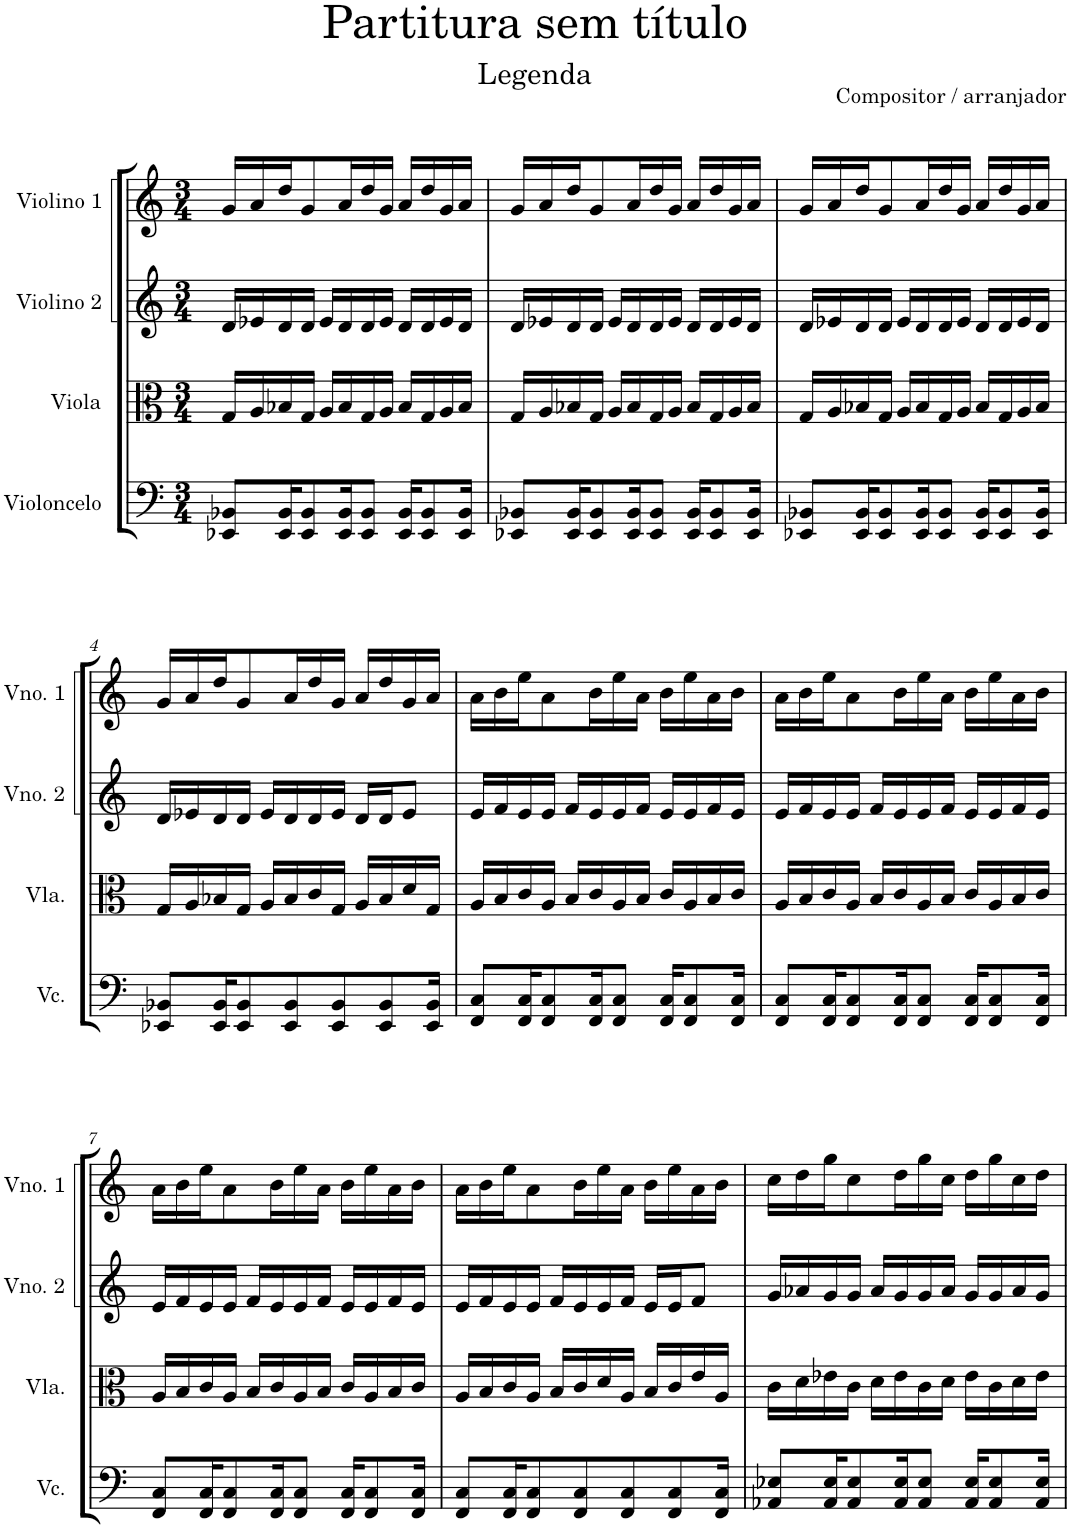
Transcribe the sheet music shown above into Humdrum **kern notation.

**kern	**kern	**kern	**kern
*part4	*part3	*part2	*part1
*staff4	*staff3	*staff2	*staff1
*I"Violoncelo	*I"Viola	*I"Violino 2	*I"Violino 1
*I'Vc.	*I'Vla.	*I'Vno. 2	*I'Vno. 1
*clefF4	*clefC3	*clefG2	*clefG2
*k[]	*k[]	*k[]	*k[]
*M3/4	*M3/4	*M3/4	*M3/4
=1	=1	=1	=1
8EE-X/ 8BB-X/L	16G/LL	16d/LL	16g/LL
.	16A/	16e-X/	16a/
16EE-/ 16BB-/K	16B-X/	16d/	16dd/J
8EE-/ 8BB-/	16G/JJ	16d/JJ	8g/
.	16A/LL	16e-/LL	.
16EE-/ 16BB-/K	16B-/	16d/	16a/L
8EE-/ 8BB-/J	16G/	16d/	16dd/
.	16A/JJ	16e-/JJ	16g/JJ
16EE-/ 16BB-/KL	16B-/LL	16d/LL	16a/LL
8EE-/ 8BB-/	16G/	16d/	16dd/
.	16A/	16e-/	16g/
16EE-/ 16BB-/Jk	16B-/JJ	16d/JJ	16a/JJ
=2	=2	=2	=2
8EE-X/ 8BB-X/L	16G/LL	16d/LL	16g/LL
.	16A/	16e-X/	16a/
16EE-/ 16BB-/K	16B-X/	16d/	16dd/J
8EE-/ 8BB-/	16G/JJ	16d/JJ	8g/
.	16A/LL	16e-/LL	.
16EE-/ 16BB-/K	16B-/	16d/	16a/L
8EE-/ 8BB-/J	16G/	16d/	16dd/
.	16A/JJ	16e-/JJ	16g/JJ
16EE-/ 16BB-/KL	16B-/LL	16d/LL	16a/LL
8EE-/ 8BB-/	16G/	16d/	16dd/
.	16A/	16e-/	16g/
16EE-/ 16BB-/Jk	16B-/JJ	16d/JJ	16a/JJ
=3	=3	=3	=3
8EE-X/ 8BB-X/L	16G/LL	16d/LL	16g/LL
.	16A/	16e-X/	16a/
16EE-/ 16BB-/K	16B-X/	16d/	16dd/J
8EE-/ 8BB-/	16G/JJ	16d/JJ	8g/
.	16A/LL	16e-/LL	.
16EE-/ 16BB-/K	16B-/	16d/	16a/L
8EE-/ 8BB-/J	16G/	16d/	16dd/
.	16A/JJ	16e-/JJ	16g/JJ
16EE-/ 16BB-/KL	16B-/LL	16d/LL	16a/LL
8EE-/ 8BB-/	16G/	16d/	16dd/
.	16A/	16e-/	16g/
16EE-/ 16BB-/Jk	16B-/JJ	16d/JJ	16a/JJ
!!LO:LB:g=z
=4	=4	=4	=4
8EE-X/ 8BB-X/L	16G/LL	16d/LL	16g/LL
.	16A/	16e-X/	16a/
16EE-/ 16BB-/K	16B-X/	16d/	16dd/J
8EE-/ 8BB-/	16G/JJ	16d/JJ	8g/
.	16A/LL	16e-/LL	.
8EE-/ 8BB-/	16B-/	16d/	16a/L
.	16c/	16d/	16dd/
8EE-/ 8BB-/	16G/JJ	16e-/JJ	16g/JJ
.	16A/LL	16d/LL	16a/LL
8EE-/ 8BB-/	16B-/	16d/J	16dd/
.	16d/	8e-/J	16g/
16EE-/ 16BB-/Jk	16G/JJ	.	16a/JJ
=5	=5	=5	=5
8FF/ 8C/L	16A/LL	16e/LL	16a\LL
.	16B/	16f/	16b\
16FF/ 16C/K	16c/	16e/	16ee\J
8FF/ 8C/	16A/JJ	16e/JJ	8a\
.	16B/LL	16f/LL	.
16FF/ 16C/K	16c/	16e/	16b\L
8FF/ 8C/J	16A/	16e/	16ee\
.	16B/JJ	16f/JJ	16a\JJ
16FF/ 16C/KL	16c/LL	16e/LL	16b\LL
8FF/ 8C/	16A/	16e/	16ee\
.	16B/	16f/	16a\
16FF/ 16C/Jk	16c/JJ	16e/JJ	16b\JJ
=6	=6	=6	=6
8FF/ 8C/L	16A/LL	16e/LL	16a\LL
.	16B/	16f/	16b\
16FF/ 16C/K	16c/	16e/	16ee\J
8FF/ 8C/	16A/JJ	16e/JJ	8a\
.	16B/LL	16f/LL	.
16FF/ 16C/K	16c/	16e/	16b\L
8FF/ 8C/J	16A/	16e/	16ee\
.	16B/JJ	16f/JJ	16a\JJ
16FF/ 16C/KL	16c/LL	16e/LL	16b\LL
8FF/ 8C/	16A/	16e/	16ee\
.	16B/	16f/	16a\
16FF/ 16C/Jk	16c/JJ	16e/JJ	16b\JJ
!!LO:LB:g=z
=7	=7	=7	=7
8FF/ 8C/L	16A/LL	16e/LL	16a\LL
.	16B/	16f/	16b\
16FF/ 16C/K	16c/	16e/	16ee\J
8FF/ 8C/	16A/JJ	16e/JJ	8a\
.	16B/LL	16f/LL	.
16FF/ 16C/K	16c/	16e/	16b\L
8FF/ 8C/J	16A/	16e/	16ee\
.	16B/JJ	16f/JJ	16a\JJ
16FF/ 16C/KL	16c/LL	16e/LL	16b\LL
8FF/ 8C/	16A/	16e/	16ee\
.	16B/	16f/	16a\
16FF/ 16C/Jk	16c/JJ	16e/JJ	16b\JJ
=8	=8	=8	=8
8FF/ 8C/L	16A/LL	16e/LL	16a\LL
.	16B/	16f/	16b\
16FF/ 16C/K	16c/	16e/	16ee\J
8FF/ 8C/	16A/JJ	16e/JJ	8a\
.	16B/LL	16f/LL	.
8FF/ 8C/	16c/	16e/	16b\L
.	16d/	16e/	16ee\
8FF/ 8C/	16A/JJ	16f/JJ	16a\JJ
.	16B/LL	16e/LL	16b\LL
8FF/ 8C/	16c/	16e/J	16ee\
.	16e/	8f/J	16a\
16FF/ 16C/Jk	16A/JJ	.	16b\JJ
=9	=9	=9	=9
8AA-X/ 8E-X/L	16c\LL	16g/LL	16cc\LL
.	16d\	16a-X/	16dd\
16AA-/ 16E-/K	16e-X\	16g/	16gg\J
8AA-/ 8E-/	16c\JJ	16g/JJ	8cc\
.	16d\LL	16a-/LL	.
16AA-/ 16E-/K	16e-\	16g/	16dd\L
8AA-/ 8E-/J	16c\	16g/	16gg\
.	16d\JJ	16a-/JJ	16cc\JJ
16AA-/ 16E-/KL	16e-\LL	16g/LL	16dd\LL
8AA-/ 8E-/	16c\	16g/	16gg\
.	16d\	16a-/	16cc\
16AA-/ 16E-/Jk	16e-\JJ	16g/JJ	16dd\JJ
=	=	=	=
*-	*-	*-	*-
